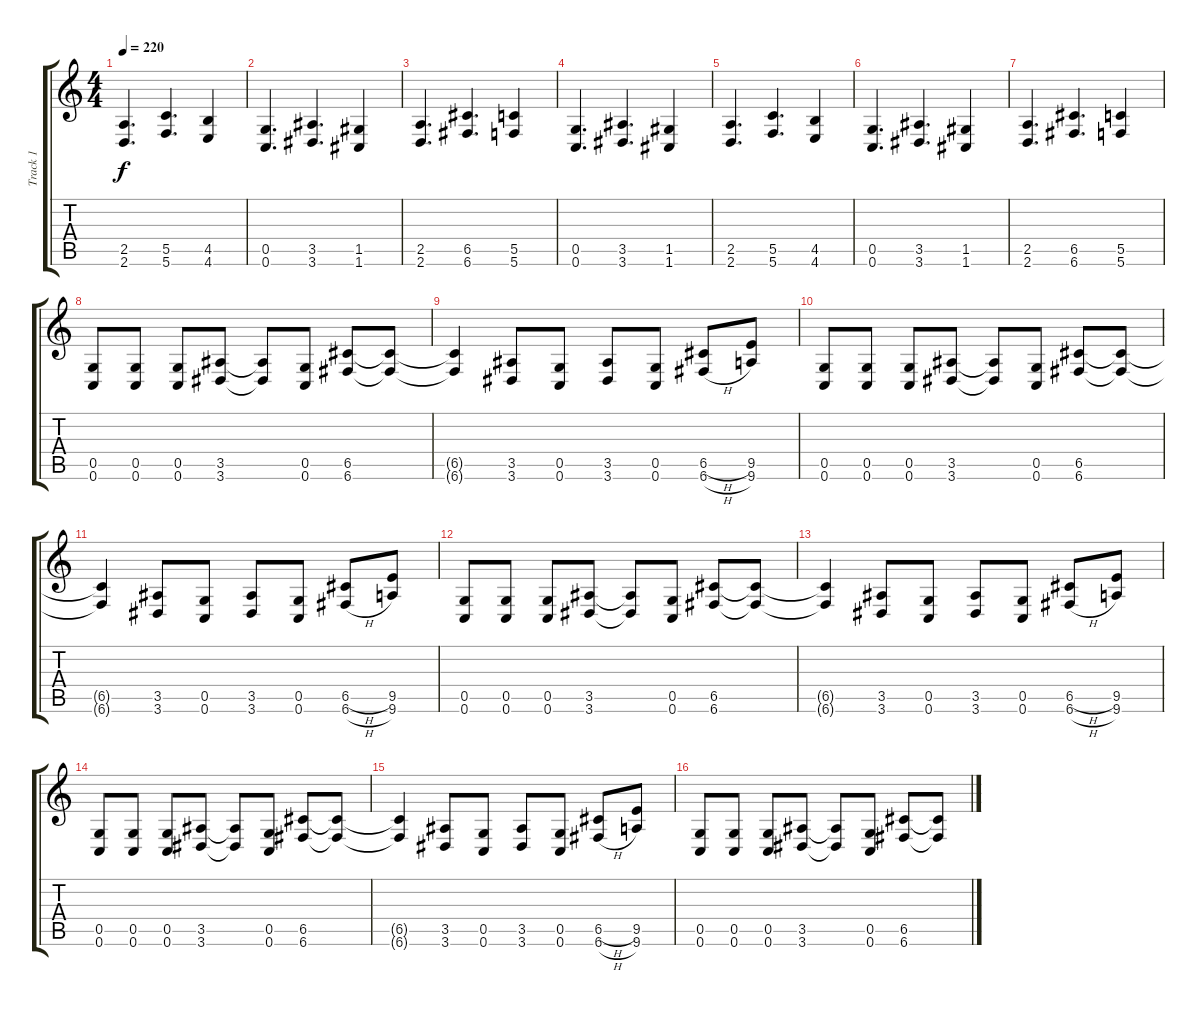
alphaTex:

\track ("Track 1" "Track 1") {instrument distortionguitar}
\staff {score tabs}
\tuning (D4 A3 F3 C3 G2 C2) {hide}
\ts (4 4)
\tempo 220
\clef g2
\ks c
(2.5 2.6).4{d dy f} (5.5 5.6).4{d} (4.5 4.6).4 |
(0.5 0.6).4{d} (3.5 3.6).4{d} (1.5 1.6).4 |
(2.5 2.6).4{d} (6.5 6.6).4{d} (5.5 5.6).4 |
(0.5 0.6).4{d} (3.5 3.6).4{d} (1.5 1.6).4 |
(2.5 2.6).4{d} (5.5 5.6).4{d} (4.5 4.6).4 |
(0.5 0.6).4{d} (3.5 3.6).4{d} (1.5 1.6).4 |
(2.5 2.6).4{d} (6.5 6.6).4{d} (5.5 5.6).4 |
(0.5 0.6).8 (0.5 0.6).8 (0.5 0.6).8 (3.5 3.6).8 (3.5{t} 3.6{t}).8 (0.5 0.6).8 (6.5 6.6).8 (6.5{t} 6.6{t}).8 |
(6.5{t} 6.6{t}).4 (3.5 3.6).8 (0.5 0.6).8 (3.5 3.6).8 (0.5 0.6).8 (6.5{h} 6.6{h}).8 (9.5 9.6).8 |
(0.5 0.6).8 (0.5 0.6).8 (0.5 0.6).8 (3.5 3.6).8 (3.5{t} 3.6{t}).8 (0.5 0.6).8 (6.5 6.6).8 (6.5{t} 6.6{t}).8 |
(6.5{t} 6.6{t}).4 (3.5 3.6).8 (0.5 0.6).8 (3.5 3.6).8 (0.5 0.6).8 (6.5{h} 6.6{h}).8 (9.5 9.6).8 |
(0.5 0.6).8 (0.5 0.6).8 (0.5 0.6).8 (3.5 3.6).8 (3.5{t} 3.6{t}).8 (0.5 0.6).8 (6.5 6.6).8 (6.5{t} 6.6{t}).8 |
(6.5{t} 6.6{t}).4 (3.5 3.6).8 (0.5 0.6).8 (3.5 3.6).8 (0.5 0.6).8 (6.5{h} 6.6{h}).8 (9.5 9.6).8 |
(0.5 0.6).8 (0.5 0.6).8 (0.5 0.6).8 (3.5 3.6).8 (3.5{t} 3.6{t}).8 (0.5 0.6).8 (6.5 6.6).8 (6.5{t} 6.6{t}).8 |
(6.5{t} 6.6{t}).4 (3.5 3.6).8 (0.5 0.6).8 (3.5 3.6).8 (0.5 0.6).8 (6.5{h} 6.6{h}).8 (9.5 9.6).8 |
(0.5 0.6).8 (0.5 0.6).8 (0.5 0.6).8 (3.5 3.6).8 (3.5{t} 3.6{t}).8 (0.5 0.6).8 (6.5 6.6).8 (6.5{t} 6.6{t}).8
